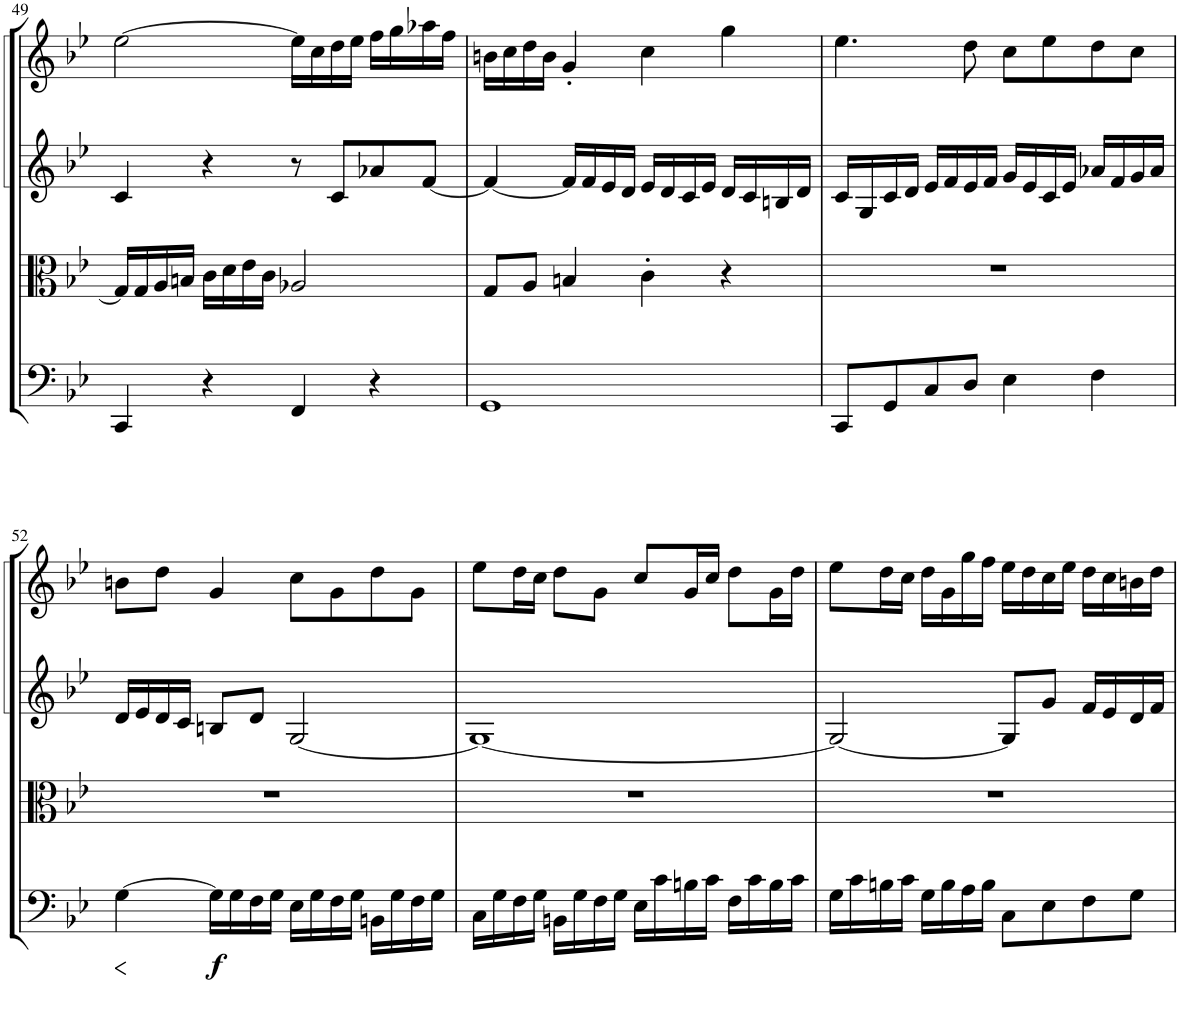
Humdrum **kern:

**kern	**dynam	**kern	**kern	**kern
*part4	*part4	*part3	*part2	*part1
*staff4	*staff4	*staff3	*staff2	*staff1
*I"Violoncello	*	*I"Viola	*I"Violin II	*I"Violin I
*I'Vc	*	*I'Vla	*I'Vln	*I'Vln
!!LO:PB:g=z
*clefF4	*	*clefC3	*clefG2	*clefG2
*k[b-e-]	*	*k[b-e-]	*k[b-e-]	*k[b-e-]
*M4/4	*	*M4/4	*M4/4	*M4/4
*met(c)	*	*met(c)	*met(c)	*met(c)
=49	=49	=49	=49	=49
4CC/	.	16G/LL]	4c/	[2ee-\
.	.	16G/	.	.
.	.	16A/	.	.
.	.	16Bn/JJ	.	.
4r	.	16c\LL	4r	.
.	.	16d\	.	.
.	.	16e-\	.	.
.	.	16c\JJ	.	.
4FF/	.	2A-X/	8r	16ee-\LL]
.	.	.	.	16cc\
.	.	.	8c/L	16dd\
.	.	.	.	16ee-\JJ
4r	.	.	8a-X/	16ff\LL
.	.	.	.	16gg\
.	.	.	[8f/J	16aa-X\
.	.	.	.	16ff\JJ
=50	=50	=50	=50	=50
1GG	.	8G/L	4f/_	16bn\LL
.	.	.	.	16cc\
.	.	8A/J	.	16dd\
.	.	.	.	16b\JJ
.	.	4Bn/	16f/LL]	4g'/
.	.	.	16f/	.
.	.	.	16e-/	.
.	.	.	16d/JJ	.
.	.	4c'\	16e-/LL	4cc\
.	.	.	16d/	.
.	.	.	16c/	.
.	.	.	16e-/JJ	.
.	.	4r	16d/LL	4gg\
.	.	.	16c/	.
.	.	.	16Bn/	.
.	.	.	16d/JJ	.
=51	=51	=51	=51	=51
8CC/L	.	1r	16c/LL	4.ee-\
.	.	.	16G/	.
8GG/	.	.	16c/	.
.	.	.	16d/JJ	.
8C/	.	.	16e-/LL	.
.	.	.	16f/	.
8D/J	.	.	16e-/	8dd\
.	.	.	16f/JJ	.
4E-\	.	.	16g/LL	8cc\L
.	.	.	16e-/	.
.	.	.	16c/	8ee-\
.	.	.	16e-/JJ	.
4F\	.	.	16a-X/LL	8dd\
.	.	.	16f/	.
.	.	.	16g/	8cc\J
.	.	.	16a-/JJ	.
!!LO:LB:g=z
=52	=52	=52	=52	=52
!	!LO:HP:b	!	!	!
[4G\	<	1r	16d/LL	8bn\L
.	.	.	16e-/	.
.	.	.	16d/	8dd\J
.	.	.	16c/JJ	.
!	!LO:DY:b	!	!	!
16G\LL]	f	.	8Bn/L	4g/
16G\	.	.	.	.
16F\	.	.	8d/J	.
16G\JJ	.	.	.	.
16E-\LL	.	.	[2G/	8cc\L
16G\	.	.	.	.
16F\	.	.	.	8g\
16G\JJ	.	.	.	.
16BBn\LL	.	.	.	8dd\
16G\	.	.	.	.
16F\	.	.	.	8g\J
16G\JJ	.	.	.	.
.	[	.	.	.
=53	=53	=53	=53	=53
16C\LL	.	1r	1G_	8ee-\L
16G\	.	.	.	.
16F\	.	.	.	16dd\L
16G\JJ	.	.	.	16cc\JJ
16BBn\LL	.	.	.	8dd\L
16G\	.	.	.	.
16F\	.	.	.	8g\J
16G\JJ	.	.	.	.
16E-\LL	.	.	.	8cc/L
16c\	.	.	.	.
16Bn\	.	.	.	16g/L
16c\JJ	.	.	.	16cc/JJ
16F\LL	.	.	.	8dd\L
16c\	.	.	.	.
16B\	.	.	.	16g\L
16c\JJ	.	.	.	16dd\JJ
=54	=54	=54	=54	=54
16G\LL	.	1r	2G/_	8ee-\L
16c\	.	.	.	.
16Bn\	.	.	.	16dd\L
16c\JJ	.	.	.	16cc\JJ
16G\LL	.	.	.	16dd\LL
16B\	.	.	.	16g\
16A\	.	.	.	16gg\
16B\JJ	.	.	.	16ff\JJ
8C\L	.	.	8G/L]	16ee-\LL
.	.	.	.	16dd\
8E-\	.	.	8g/J	16cc\
.	.	.	.	16ee-\JJ
8F\	.	.	16f/LL	16dd\LL
.	.	.	16e-/	16cc\
8G\J	.	.	16d/	16bn\
.	.	.	16f/JJ	16dd\JJ
=	=	=	=	=
*-	*-	*-	*-	*-
